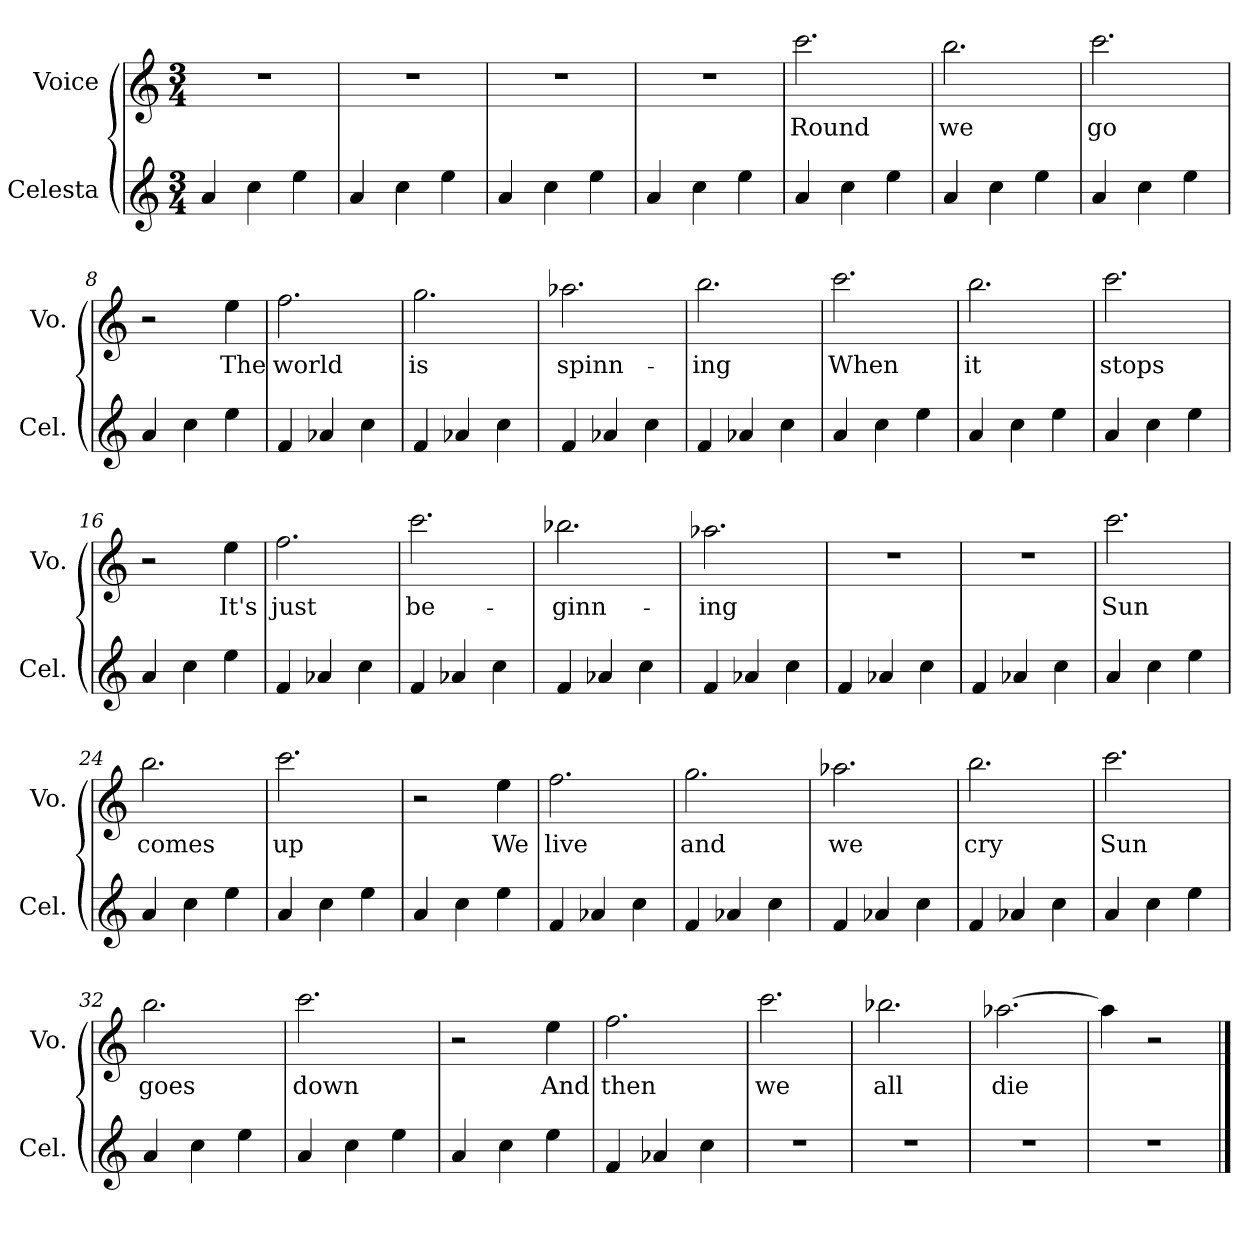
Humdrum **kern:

**kern	**kern	**text
*part2	*part1	*part1
*staff2	*staff1	*staff1
*I"Celesta	*I"Voice	*
*I'Cel.	*I'Vo.	*
*clefG2	*clefG2	*
*ITrd-7c-12	*	*
*k[]	*k[]	*
*M3/4	*M3/4	*
*MM142	*MM142	*
=1	=1	=1
4aa/	2.r	.
4ccc\	.	.
4eee\	.	.
=2	=2	=2
4aa/	2.r	.
4ccc\	.	.
4eee\	.	.
=3	=3	=3
4aa/	2.r	.
4ccc\	.	.
4eee\	.	.
=4	=4	=4
4aa/	2.r	.
4ccc\	.	.
4eee\	.	.
=5	=5	=5
4aa/	2.ccc\	Round
4ccc\	.	.
4eee\	.	.
=6	=6	=6
4aa/	2.bb\	we
4ccc\	.	.
4eee\	.	.
=7	=7	=7
4aa/	2.ccc\	go
4ccc\	.	.
4eee\	.	.
=8	=8	=8
4aa/	2r	.
4ccc\	.	.
4eee\	4ee\	The
=9	=9	=9
4ff/	2.ff\	world
4aa-X/	.	.
4ccc\	.	.
!!LO:LB:g=z
=10	=10	=10
4ff/	2.gg\	is
4aa-X/	.	.
4ccc\	.	.
=11	=11	=11
4ff/	2.aa-X\	spinn-
4aa-X/	.	.
4ccc\	.	.
=12	=12	=12
4ff/	2.bb\	-ing
4aa-X/	.	.
4ccc\	.	.
=13	=13	=13
4aa/	2.ccc\	When
4ccc\	.	.
4eee\	.	.
=14	=14	=14
4aa/	2.bb\	it
4ccc\	.	.
4eee\	.	.
=15	=15	=15
4aa/	2.ccc\	stops
4ccc\	.	.
4eee\	.	.
=16	=16	=16
4aa/	2r	.
4ccc\	.	.
4eee\	4ee\	It's
=17	=17	=17
4ff/	2.ff\	just
4aa-X/	.	.
4ccc\	.	.
=18	=18	=18
4ff/	2.ccc\	be-
4aa-X/	.	.
4ccc\	.	.
!!LO:LB:g=z
=19	=19	=19
4ff/	2.bb-X\	-ginn-
4aa-X/	.	.
4ccc\	.	.
=20	=20	=20
4ff/	2.aa-X\	-ing
4aa-X/	.	.
4ccc\	.	.
=21	=21	=21
4ff/	2.r	.
4aa-X/	.	.
4ccc\	.	.
=22	=22	=22
4ff/	2.r	.
4aa-X/	.	.
4ccc\	.	.
=23	=23	=23
4aa/	2.ccc\	Sun
4ccc\	.	.
4eee\	.	.
=24	=24	=24
4aa/	2.bb\	comes
4ccc\	.	.
4eee\	.	.
=25	=25	=25
4aa/	2.ccc\	up
4ccc\	.	.
4eee\	.	.
=26	=26	=26
4aa/	2r	.
4ccc\	.	.
4eee\	4ee\	We
=27	=27	=27
4ff/	2.ff\	live
4aa-X/	.	.
4ccc\	.	.
!!LO:LB:g=z
=28	=28	=28
4ff/	2.gg\	and
4aa-X/	.	.
4ccc\	.	.
=29	=29	=29
4ff/	2.aa-X\	we
4aa-X/	.	.
4ccc\	.	.
=30	=30	=30
4ff/	2.bb\	cry
4aa-X/	.	.
4ccc\	.	.
=31	=31	=31
4aa/	2.ccc\	Sun
4ccc\	.	.
4eee\	.	.
=32	=32	=32
4aa/	2.bb\	goes
4ccc\	.	.
4eee\	.	.
=33	=33	=33
4aa/	2.ccc\	down
4ccc\	.	.
4eee\	.	.
=34	=34	=34
4aa/	2r	.
4ccc\	.	.
4eee\	4ee\	And
=35	=35	=35
4ff/	2.ff\	then
4aa-X/	.	.
4ccc\	.	.
=36	=36	=36
2.r	2.ccc\	we
=37	=37	=37
2.r	2.bb-X\	all
!!LO:LB:g=z
=38	=38	=38
2.r	[2.aa-X\	die
=39	=39	=39
2.r	4aa-\]	.
.	2r	.
==	==	==
*-	*-	*-
